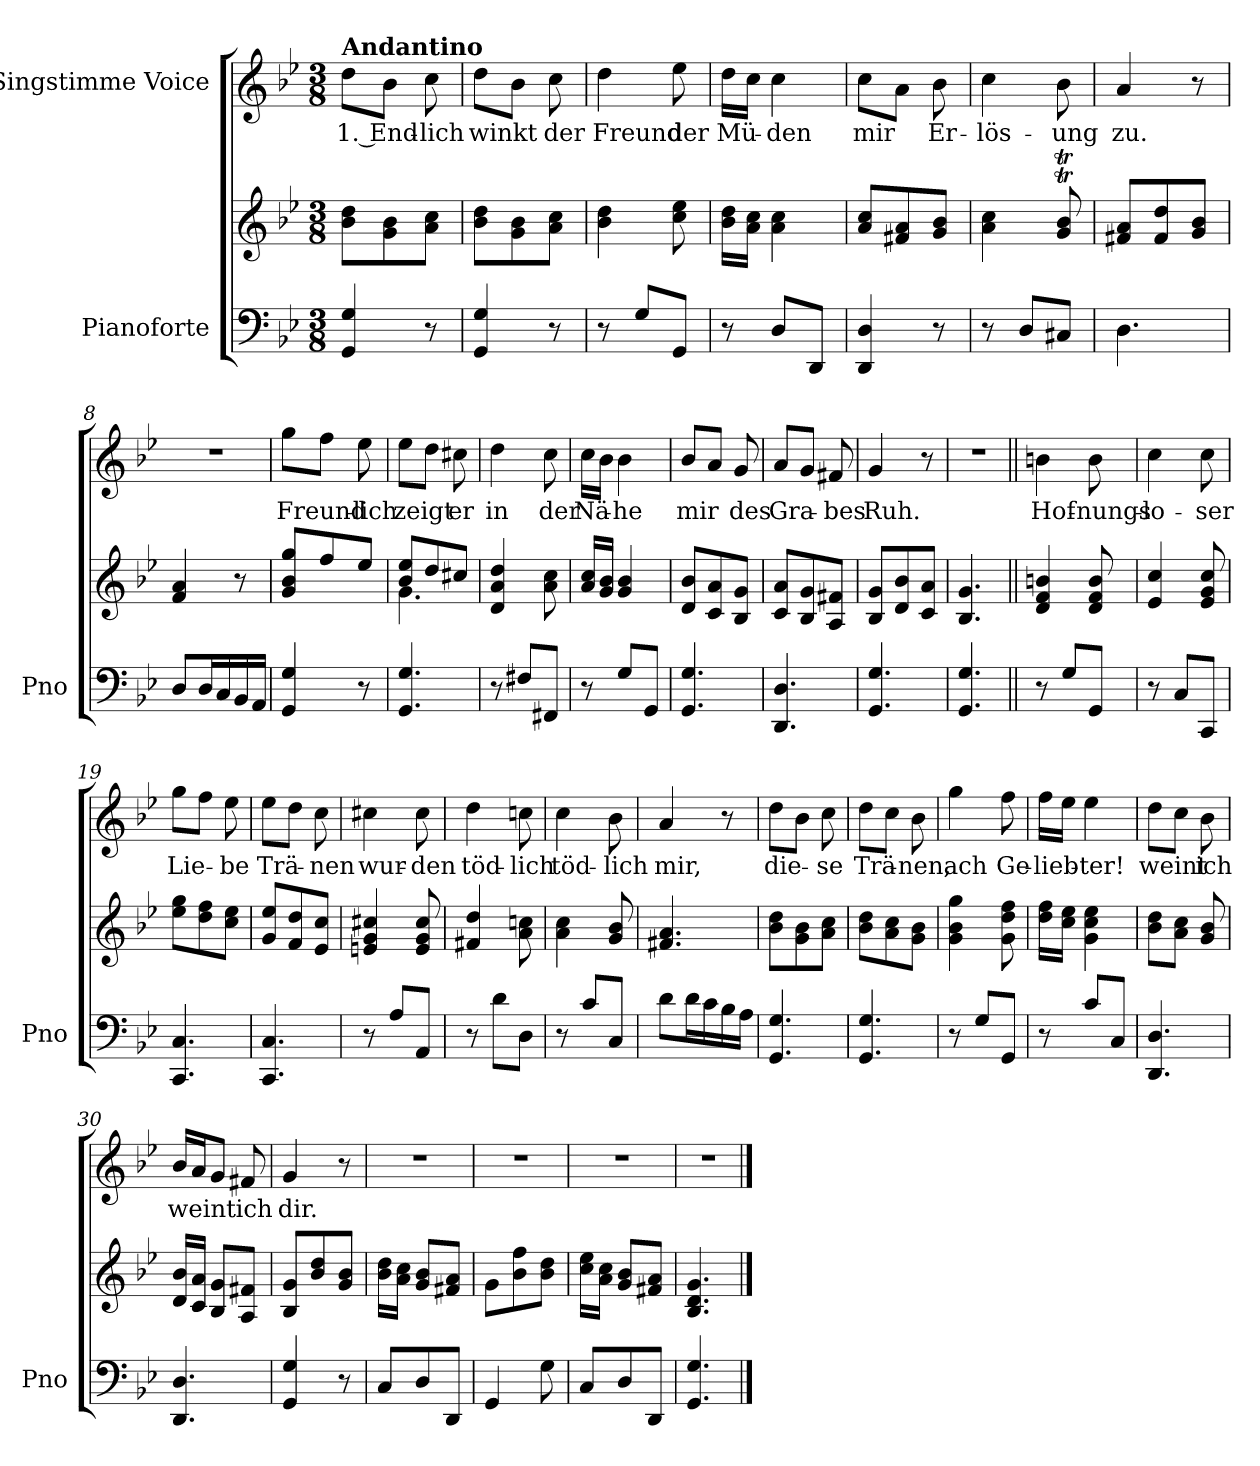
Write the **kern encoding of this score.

**kern	**kern	**kern	**text
*part2	*part2	*part1	*part1
*staff3	*staff2	*staff1	*staff1
*I"Pianoforte	*	*I"Singstimme Voice	*
*I'Pno	*	*	*
*clefF4	*clefG2	*clefG2	*
*k[b-e-]	*k[b-e-]	*k[b-e-]	*
*M3/8	*M3/8	*M3/8	*
=1	=1	=1	=1
!	!	!LO:TX:a:B:t=Andantino	!
!	!	!	!LO:LY:b
4GG/ 4G/	8b-\ 8dd\L	8dd\L	1. End-
.	8g\ 8b-\	8b-\J	.
!	!	!	!LO:LY:b
8r	8a\ 8cc\J	8cc\	-lich
=2	=2	=2	=2
!	!	!	!LO:LY:b
4GG/ 4G/	8b-\ 8dd\L	8dd\L	winkt
.	8g\ 8b-\	8b-\J	.
!	!	!	!LO:LY:b
8r	8a\ 8cc\J	8cc\	der
=3	=3	=3	=3
!	!	!	!LO:LY:b
8r	4b-\ 4dd\	4dd\	Freund
8G\L	.	.	.
!	!	!	!LO:LY:b
8GG/J	8cc\ 8ee-\	8ee-\	der
=4	=4	=4	=4
!	!	!	!LO:LY:b
8r	16b-\ 16dd\LL	16dd\LL	Mü-
.	16a\ 16cc\JJ	16cc\JJ	.
!	!	!	!LO:LY:b
8D/L	4a\ 4cc\	4cc\	-den
8DD/J	.	.	.
=5	=5	=5	=5
!	!	!	!LO:LY:b
4DD/ 4D/	8a/ 8cc/L	8cc\L	mir
.	8f#X/ 8a/	8a\J	.
!	!	!	!LO:LY:b
8r	8g/ 8b-/J	8b-\	Er-
!!LO:LB:g=z
=6	=6	=6	=6
!	!	!	!LO:LY:b
8r	4a\ 4cc\	4cc\	-lös-
8D/L	.	.	.
!	!	!	!LO:LY:b
8C#X/J	8g/T 8b-/T	8b-\	-ung
=7	=7	=7	=7
!	!	!	!LO:LY:b
4.D\	8f#X/ 8a/L	4a/	zu.
.	8f#/ 8dd/	.	.
.	8g/ 8b-/J	8r	.
=8	=8	=8	=8
8D/L	4f/ 4a/	4.r	.
16D/L	.	.	.
16C/	.	.	.
16BB-/	8r	.	.
16AA/JJ	.	.	.
=9	=9	=9	=9
*	*^	*	*
!	!	!	!	!LO:LY:b
4GG/ 4G/	8g/ 8b-/ 8gg/L	4ryy	8gg\L	Freund-
.	8ff/	.	8ff\J	.
!	!	!	!	!LO:LY:b
8r	8ee-/J	8ryy	8ee-\	-lich
=10	=10	=10	=10	=10
!	!	!	!	!LO:LY:b
4.GG/ 4.G/	8b-/ 8ee-/L	4.g\	8ee-\L	zeigt
.	8dd/	.	8dd\J	.
!	!	!	!	!LO:LY:b
.	8cc#X/J	.	8cc#X\	er
*	*v	*v	*	*
!!LO:LB:g=z
=11	=11	=11	=11
!	!	!	!LO:LY:b
8r	4d/ 4a/ 4dd/	4dd\	in
8F#X\L	.	.	.
!	!	!	!LO:LY:b
8FF#X/J	8a\ 8cc\	8cc\	der
=12	=12	=12	=12
!	!	!	!LO:LY:b
8r	16a/ 16cc/LL	16cc\LL	Nä-
.	16g/ 16b-/JJ	16b-\JJ	.
!	!	!	!LO:LY:b
8G\L	4g/ 4b-/	4b-\	-he
8GG/J	.	.	.
=13	=13	=13	=13
!	!	!	!LO:LY:b
4.GG/ 4.G/	8d/ 8b-/L	8b-/L	mir
.	8c/ 8a/	8a/J	.
!	!	!	!LO:LY:b
.	8B-/ 8g/J	8g/	des
=14	=14	=14	=14
!	!	!	!LO:LY:b
4.DD/ 4.D/	8c/ 8a/L	8a/L	Gra-
.	8B-/ 8g/	8g/J	.
!	!	!	!LO:LY:b
.	8A/ 8f#X/J	8f#X/	-bes
=15	=15	=15	=15
!	!	!	!LO:LY:b
4.GG/ 4.G/	8B-/ 8g/L	4g/	Ruh.
.	8d/ 8b-/	.	.
.	8c/ 8a/J	8r	.
=16	=16	=16	=16
4.GG/ 4.G/	4.B-/ 4.g/	4.r	.
!!LO:PB:g=z
=17||	=17||	=17||	=17||
!	!	!	!LO:LY:b
8r	4d/ 4f/ 4bn/	4bn\	Hof-
8G\L	.	.	.
!	!	!	!LO:LY:b
8GG/J	8d/ 8f/ 8b/	8b\	-nungs-
=18	=18	=18	=18
!	!	!	!LO:LY:b
8r	4e-/ 4cc/	4cc\	-lo-
8C/L	.	.	.
!	!	!	!LO:LY:b
8CC/J	8e-/ 8g/ 8cc/	8cc\	-ser
=19	=19	=19	=19
!	!	!	!LO:LY:b
4.CC/ 4.C/	8ee-\ 8gg\L	8gg\L	Lie-
.	8dd\ 8ff\	8ff\J	.
!	!	!	!LO:LY:b
.	8cc\ 8ee-\J	8ee-\	-be
=20	=20	=20	=20
!	!	!	!LO:LY:b
4.CC/ 4.C/	8g/ 8ee-/L	8ee-\L	Trä-
.	8f/ 8dd/	8dd\J	.
!	!	!	!LO:LY:b
.	8e-/ 8cc/J	8cc\	-nen
=21	=21	=21	=21
!	!	!	!LO:LY:b
8r	4en/ 4g/ 4cc#X/	4cc#X\	wur-
8A\L	.	.	.
!	!	!	!LO:LY:b
8AA/J	8e/ 8g/ 8cc#/	8cc#\	-den
!!LO:LB:g=z
=22	=22	=22	=22
!	!	!	!LO:LY:b
8r	4f#X/ 4dd/	4dd\	töd-
8d\L	.	.	.
!	!	!	!LO:LY:b
8D\J	8a\ 8ccn\	8ccn\	-lich
=23	=23	=23	=23
!	!	!	!LO:LY:b
8r	4a\ 4cc\	4cc\	töd-
8c\L	.	.	.
!	!	!	!LO:LY:b
8C/J	8g/ 8b-/	8b-\	-lich
=24	=24	=24	=24
!	!	!	!LO:LY:b
8d\L	4.f#X/ 4.a/	4a/	mir,
16d\L	.	.	.
16c\	.	.	.
16B-\	.	8r	.
16A\JJ	.	.	.
=25	=25	=25	=25
!	!	!	!LO:LY:b
4.GG/ 4.G/	8b-\ 8dd\L	8dd\L	die-
.	8g\ 8b-\	8b-\J	.
!	!	!	!LO:LY:b
.	8a\ 8cc\J	8cc\	-se
=26	=26	=26	=26
!	!	!	!LO:LY:b
4.GG/ 4.G/	8b-\ 8dd\L	8dd\L	Trä-
.	8a\ 8cc\	8cc\J	.
!	!	!	!LO:LY:b
.	8g\ 8b-\J	8b-\	-nen,
!!LO:LB:g=z
=27	=27	=27	=27
!	!	!	!LO:LY:b
8r	4g\ 4b-\ 4gg\	4gg\	ach
8G\L	.	.	.
!	!	!	!LO:LY:b
8GG/J	8g\ 8dd\ 8ff\	8ff\	Ge-
=28	=28	=28	=28
!	!	!	!LO:LY:b
8r	16dd\ 16ff\LL	16ff\LL	-lieb-
.	16cc\ 16ee-\JJ	16ee-\JJ	.
!	!	!	!LO:LY:b
8c\L	4g\ 4cc\ 4ee-\	4ee-\	-ter!
8C/J	.	.	.
=29	=29	=29	=29
!	!	!	!LO:LY:b
4.DD/ 4.D/	8b-\ 8dd\L	8dd\L	weint
.	8a\ 8cc\J	8cc\J	.
!	!	!	!LO:LY:b
.	8g/ 8b-/	8b-\	ich
=30	=30	=30	=30
!	!	!	!LO:LY:b
4.DD/ 4.D/	16d/ 16b-/LL	16b-/LL	weint
.	16c/ 16a/JJ	16a/J	.
.	8B-/ 8g/L	8g/J	.
!	!	!	!LO:LY:b
.	8A/ 8f#X/J	8f#X/	ich
=31	=31	=31	=31
!	!	!	!LO:LY:b
4GG/ 4G/	8B-/ 8g/L	4g/	dir.
.	8b-/ 8dd/	.	.
8r	8g/ 8b-/J	8r	.
!!LO:LB:g=z
=32	=32	=32	=32
8C/L	16b-\ 16dd\LL	4.r	.
.	16a\ 16cc\JJ	.	.
8D/	8g/ 8b-/L	.	.
8DD/J	8f#X/ 8a/J	.	.
=33	=33	=33	=33
4GG/	8g\L	4.r	.
.	8b-\ 8ff\	.	.
8G\	8b-\ 8dd\J	.	.
=34	=34	=34	=34
8C/L	16cc\ 16ee-\LL	4.r	.
.	16a\ 16cc\JJ	.	.
8D/	8g/ 8b-/L	.	.
8DD/J	8f#X/ 8a/J	.	.
=35	=35	=35	=35
4.GG/ 4.G/	4.B-/ 4.d/ 4.g/	4.r	.
==	==	==	==
*-	*-	*-	*-
